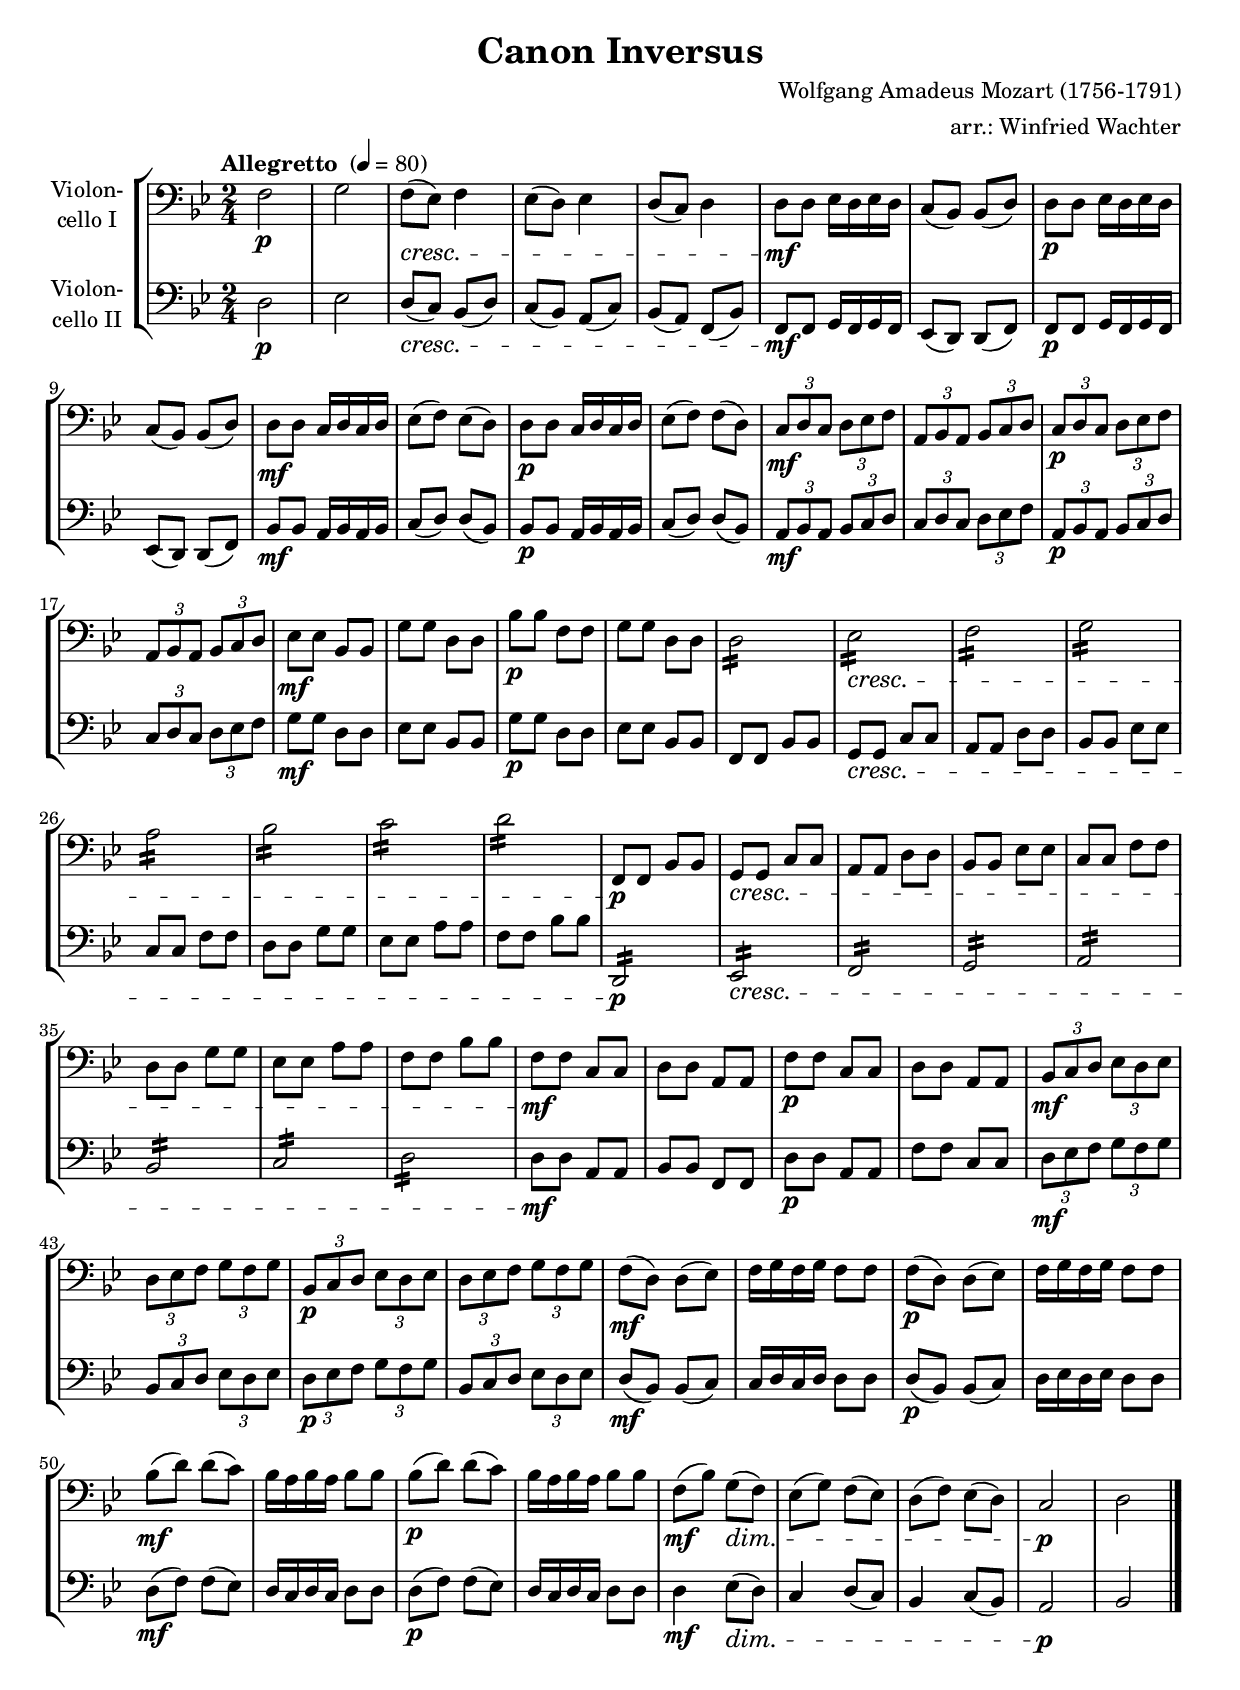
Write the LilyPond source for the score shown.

\version "2.18.2"
\include "deutsch.ly"
  
#(set-global-staff-size 19.5)

\header {
  title     = "Canon Inversus"
  composer  = "Wolfgang Amadeus Mozart (1756-1791)"
  arranger  = "arr.: Winfried Wachter"
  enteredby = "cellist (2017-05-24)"
%  piece     = ""
}

voiceconsts = {
  \key b \major
  \time 2/4
  \clef "bass"
% \numericTimeSignature
  \compressFullBarRests
  % Set default beaming for all staves
%  \set Timing.beamExceptions = #'()
%  \set Timing.baseMoment     = #(ly:make-moment 1 4)
%  \set Timing.beatStructure  = #'(1 1 1)
  \tempo "Allegretto " 4=80
}

%mikl = "harpsichord"
%mist = "string ensemble 1"
mist = "cello"
%mikl = "accordion"
mikl = "concertina"
miba = "bassoon"
%miba = "drawbar organ"

va = \relative c {
  \voiceconsts

  f2\p
  g f8(\cresc es) f4
  es8( d) es4
  d8 (c) d4
  d8\mf d es16 d es d
  c8( b) b( d)

  d\p d es16 d es d
  c8( b) b( d)
  d\mf d c16 d c d
  es8( f) es( d)
  d\p d c16 d c d
  es8( f) f( d)

  \tuplet 3/2 4 {
    c\mf d c d es f
    a, b a b c d
    c\p d c d es f
    a, b a b c d
  }

  es\mf es b b
  g' g d d
  b'\p b f f
  g g d d
  \repeat tremolo 8 d16
  
  \repeat tremolo 8 es\cresc
  \repeat tremolo 8 f
  \repeat tremolo 8 g

  \repeat tremolo 8 a
  \repeat tremolo 8 b
  \repeat tremolo 8 c
  
  \repeat tremolo 8 d
  f,,8\p f b b
  g\cresc g c c
  a a d d
  b b es es

  c c f f
  d d g g
  es es a a
  f f b b
  f\mf f c c

  d d a a
  f'\p f c c
  d d a a
  \tuplet 3/2 4 {
    b\mf c d es d es
    d es f g f g

    b,\p c d es d es
    d es f g f g
  }
  f(\mf d) d( es)
  f16 g f g f8 f
  f(\p d) d( es)

  f16 g f g f8 f
  b(\mf d) d( c)
  b16 a b a b8 b
  b(\p d) d( c)

  b16 a b a b8 b
  f(\mf b) g(\dim f)
  es( g) f( es)
  d( f) es( d)
  c2\p
  d \bar "|."
}

vb = \relative c {
  \voiceconsts

  d2\p
  es
  d8(\cresc c) b( d)
  c( b) a( c)
  b( a) f( b)
  f\mf f g16 f g f
  es8( d) d( f)

  f\p f g16 f g f
  es8( d) d( f)
  b\mf b a16 b a b
  c8( d) d( b)
  b\p b a16 b a b
  c8( d) d( b)

  \tuplet 3/2 4 {
    a\mf b a b c d
    c d c d es f
    a,\p b a b c d
    c d c d es f
  }

  g8\mf g d d
  es es b b
  g'\p g d d
  es es b b
  f f b b

  g\cresc g c c
  a a d d
  b b es es

  c c f f
  d d g g
  es es a a

  f f b b
  \repeat tremolo 8 d,,16\p
  \repeat tremolo 8 es\cresc
  \repeat tremolo 8 f
  \repeat tremolo 8 g

  \repeat tremolo 8 a
  \repeat tremolo 8 b
  \repeat tremolo 8 c
  \repeat tremolo 8 d
  d8\mf d a a
  
  b b f f
  d'\p d a a
  f' f c c
  \tuplet 3/2 4 {
    d\mf es f g f g
    b, c d es d es

    d\p es f g f g
    b, c d es d es
  }
  d(\mf b) b( c)
  c16 d c d d8 d
  d(\p b) b( c)

  d16 es d es d8 d
  d(\mf f) f( es)
  d16 c d c d8 d
  d(\p f) f( es)

  d16 c d c d8 d
  d4\mf es8(\dim d)
  c4 d8( c)
  b4 c8( b)
  a2\p
  b \bar "|."
}


music = \new StaffGroup <<
      \new Staff {
	\set Staff.midiInstrument = \mist
	\set Staff.instrumentName = \markup \center-column { "Violon-" "cello I" }
	\transpose b b { \va }
      }
      
      \new Staff {
	\set Staff.midiInstrument = \miba
	\set Staff.instrumentName = \markup \center-column { "Violon-" "cello II" }
	\transpose b b { \vb }
      }
>>

\book {
  \score {
    \music
    \layout {}
  }

  \score {
    \unfoldRepeats \music

    \midi {
      \context {
        \Score
      }
    }
  }
}
